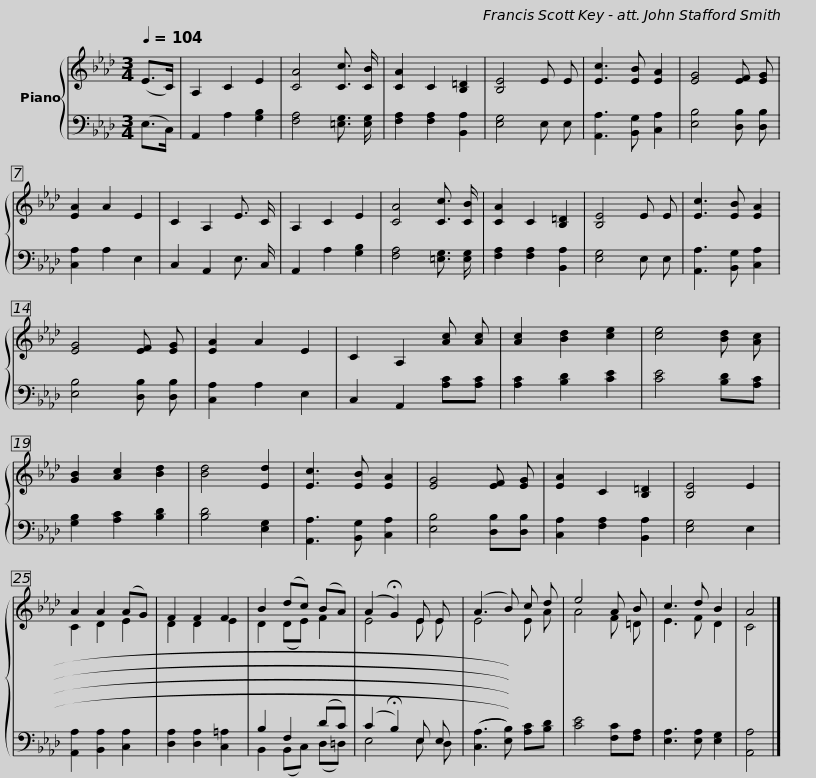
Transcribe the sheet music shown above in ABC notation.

X:1
%%score { ( 1 3 ) | ( 2 4 ) }
L:1/8
Q:1/4=104
M:3/4
I:linebreak $
K:Ab
V:1 treble
V:3 treble
V:2 bass
V:4 bass
V:1
 (E>C) | A,2 C2 E2 | [CA]4 [Cc]3/2 [CB]/ | [CA]2 C2 [B,=D]2 | [B,E]4 E E | %5
 [Ec]3 [EB] [EA]2 | [EG]4 [EF] [EG] | [EA]2 A2 E2 | C2 A,2 E3/2 C/ |$ A,2 C2 E2 | %10
 [CA]4 [Cc]3/2 [CB]/ | [CA]2 C2 [B,=D]2 | [B,E]4 E E | [Ec]3 [EB] [EA]2 | [EG]4 [EF] [EG] | %15
 [EA]2 A2 E2 | C2 A,2 [Ac] [Ac] |$ [Ac]2 [Bd]2 [ce]2 | [ce]4 [Bd] [Ac] | [GB]2 [Ac]2 [Bd]2 | %20
 [Bd]4 [Ed]2 | [Ec]3 [EB] [EA]2 | [EG]4 [EF] [EG] | [EA]2 C2 [B,=D]2 | [B,E]4 E2 | %25
 A2 A2 (AG) |$ F2 F2 F2 | B2 (dc) (BA) | (A2 !fermata!G2) E E | (A3 B) c d | %30
 e4 A B | c3 d B2 | A4 |] %33
V:2
 (E,>C,) | A,,2 A,2 [G,B,]2 | [F,A,]4 [=E,G,]3/2 [E,G,]/ | [F,A,]2 [F,A,]2 [B,,A,]2 | [E,G,]4 E, E, | %5
 [A,,A,]3 [B,,G,] [C,A,]2 | [E,B,]4 [D,B,] [D,B,] | [C,A,]2 A,2 E,2 | C,2 A,,2 E,3/2 C,/ |$ A,,2 A,2 [G,B,]2 | %10
 [F,A,]4 [=E,G,]3/2 [E,G,]/ | [F,A,]2 [F,A,]2 [B,,A,]2 | [E,G,]4 E, E, | [A,,A,]3 [B,,G,] [C,A,]2 | [E,B,]4 [D,B,] [D,B,] | %15
 [C,A,]2 A,2 E,2 | C,2 A,,2 [A,C][A,C] |$ [A,C]2 [B,D]2 [CE]2 | [CE]4 [B,D][A,C] | [G,B,]2 [A,C]2 [B,D]2 | %20
 [B,D]4 [E,G,]2 | [A,,A,]3 [B,,G,] [C,A,]2 | [E,B,]4 [D,B,][D,B,] | [C,A,]2 [F,A,]2 [B,,A,]2 | [E,G,]4 E,2 | %25
 [A,,A,]2 [B,,A,]2 [C,A,]2 |$ [D,A,]2 [D,A,]2 [C,=A,]2 | B,2 F,2 (DC) | (C2 !fermata!B,2) E, E, | (((((([C,A,]3 [E,B,])))))) [A,C][B,D] | %30
 [CE]4 [F,C][F,A,] | [E,A,]3 [E,A,] [E,G,]2 | [A,,A,]4 |] %33
V:3
 x2 | x6 | x6 | x6 | x6 | %5
 x6 | x6 | x6 | x6 |$ x6 | %10
 x6 | x6 | x6 | x6 | x6 | %15
 x6 | x6 |$ x6 | x6 | x6 | %20
 x6 | x6 | x6 | x6 | x6 | %25
 C2 D2 E2 |$ D2 D2 E2 | D2 (DE) F2 | E4 E E | E4 E A | %30
 A4 F =D | E3 F D2 | C4 |] %33
V:4
 x2 | x6 | x6 | x6 | x6 | %5
 x6 | x6 | x6 | x6 |$ x6 | %10
 x6 | x6 | x6 | x6 | x6 | %15
 x6 | x6 |$ x6 | x6 | x6 | %20
 x6 | x6 | x6 | x6 | x6 | %25
 x6 |$ x6 | B,,2 (B,,C,) (D,=D,) | E,4 E, D, | x6 | %30
 x6 | x6 | x4 |] %33
